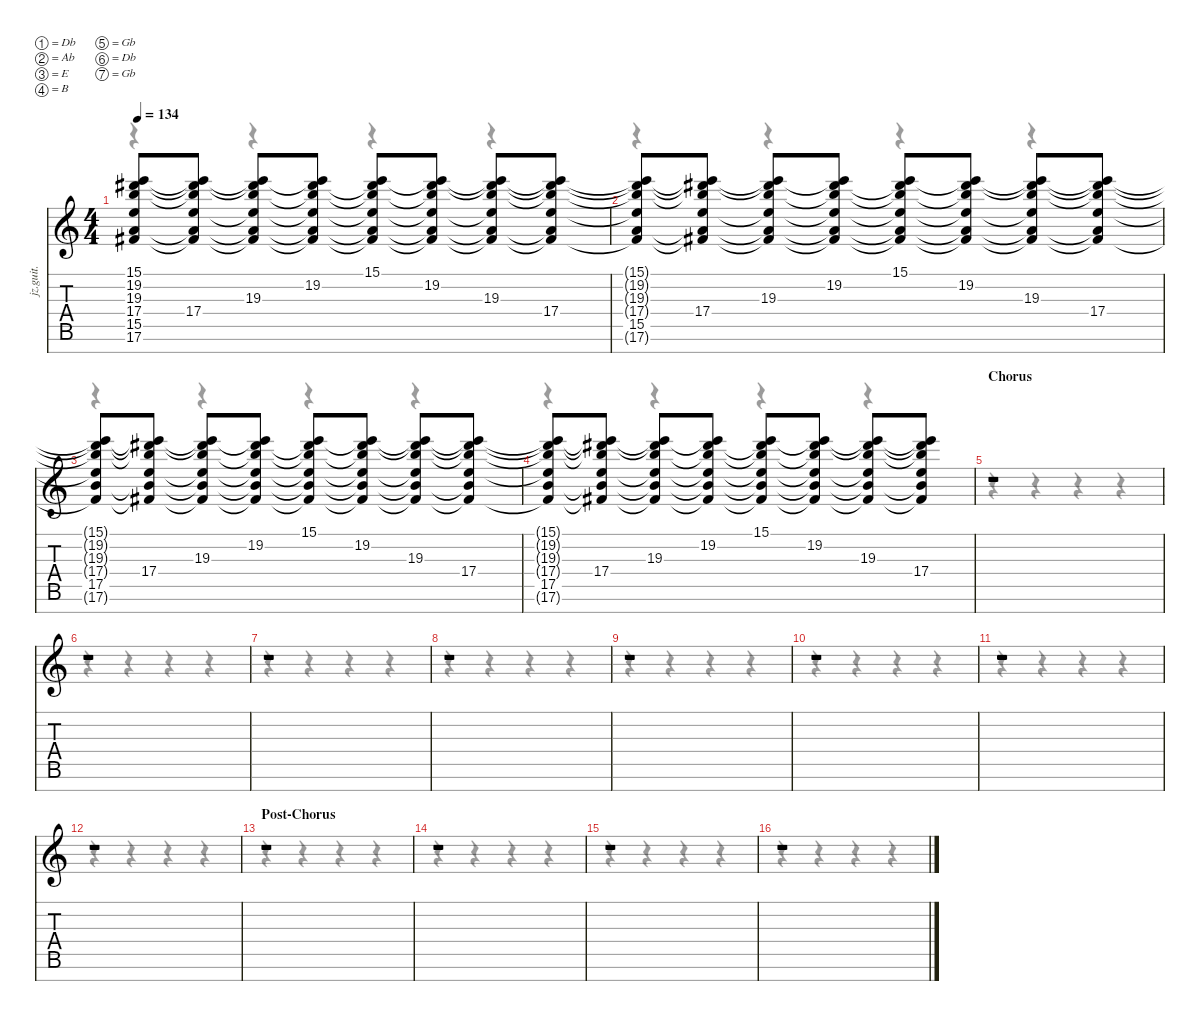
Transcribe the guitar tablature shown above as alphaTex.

\defaultSystemsLayout 4
\hideDynamics
\bracketExtendMode nobrackets
\track ("Clean Guitar" "jz.guit.") {instrument electricguitarjazz}
\staff {score tabs}
\tuning (Db4 Ab3 E3 B2 Gb2 Db2 Gb1)
\voice
\ts (4 4)
\tempo 134
\clef g2
\ks c
(15.1{t} 19.2{t acc #} 19.3{t} 17.4{t} 15.5 17.6{t acc #}).8{dy f} (15.1{t} 19.2{t acc #} 19.3{t} 17.4 15.5{t} 17.6{t acc #}).8 (15.1{t} 19.2{t acc #} 19.3 17.4{t} 15.5{t} 17.6{t acc #}).8 (15.1{t} 19.2{acc #} 19.3{t} 17.4{t} 15.5{t} 17.6{t acc #}).8 (15.1 19.2{t acc #} 19.3{t} 17.4{t} 15.5{t} 17.6{t acc #}).8 (15.1{t} 19.2{acc #} 19.3{t} 17.4{t} 15.5{t} 17.6{t acc #}).8 (15.1{t} 19.2{t acc #} 19.3 17.4{t} 15.5{t} 17.6{t acc #}).8 (15.1{t} 19.2{t acc #} 19.3{t} 17.4 15.5{t} 17.6{t acc #}).8 |
(15.1{t} 19.2{t acc #} 19.3{t} 17.4{t} 15.5 17.6{t acc #}).8 (15.1{t} 19.2{t acc #} 19.3{t} 17.4 15.5{t} 17.6{t acc #}).8 (15.1{t} 19.2{t acc #} 19.3 17.4{t} 15.5{t} 17.6{t acc #}).8 (15.1{t} 19.2{acc #} 19.3{t} 17.4{t} 15.5{t} 17.6{t acc #}).8 (15.1 19.2{t acc #} 19.3{t} 17.4{t} 15.5{t} 17.6{t acc #}).8 (15.1{t} 19.2{acc #} 19.3{t} 17.4{t} 15.5{t} 17.6{t acc #}).8 (15.1{t} 19.2{t acc #} 19.3 17.4{t} 15.5{t} 17.6{t acc #}).8 (15.1{t} 19.2{t acc #} 19.3{t} 17.4 15.5{t} 17.6{t acc #}).8 |
(15.1{t} 19.2{t acc #} 19.3{t} 17.4{t} 17.5 17.6{t acc #}).8 (15.1{t} 19.2{t acc #} 19.3{t} 17.4 17.5{t} 17.6{t acc #}).8 (15.1{t} 19.2{t acc #} 19.3 17.4{t} 17.5{t} 17.6{t acc #}).8 (15.1{t} 19.2{acc #} 19.3{t} 17.4{t} 17.5{t} 17.6{t acc #}).8 (15.1 19.2{t acc #} 19.3{t} 17.4{t} 17.5{t} 17.6{t acc #}).8 (15.1{t} 19.2{acc #} 19.3{t} 17.4{t} 17.5{t} 17.6{t acc #}).8 (15.1{t} 19.2{t acc #} 19.3 17.4{t} 17.5{t} 17.6{t acc #}).8 (15.1{t} 19.2{t acc #} 19.3{t} 17.4 17.5{t} 17.6{t acc #}).8 |
(15.1{t} 19.2{t acc #} 19.3{t} 17.4{t} 17.5 17.6{t acc #}).8 (15.1{t} 19.2{t acc #} 19.3{t} 17.4 17.5{t} 17.6{t acc #}).8 (15.1{t} 19.2{t acc #} 19.3 17.4{t} 17.5{t} 17.6{t acc #}).8 (15.1{t} 19.2{acc #} 19.3{t} 17.4{t} 17.5{t} 17.6{t acc #}).8 (15.1 19.2{t acc #} 19.3{t} 17.4{t} 17.5{t} 17.6{t acc #}).8 (15.1{t} 19.2{acc #} 19.3{t} 17.4{t} 17.5{t} 17.6{t acc #}).8 (15.1{t} 19.2{t acc #} 19.3 17.4{t} 17.5{t} 17.6{t acc #}).8 (15.1{t} 19.2{t acc #} 19.3{t} 17.4 17.5{t} 17.6{t acc #}).8 |
\section ("" "Chorus")
r.1 |
r.1 |
r.1 |
r.1 |
r.1 |
r.1 |
r.1 |
r.1 |
\section ("" "Post-Chorus")
r.1 |
r.1 |
r.1 |
r.1
\voice
\clef g2
\ottava regular
\simile none
\ks c
r.4{dy mf} r.4 r.4 r.4 |
r.4 r.4 r.4 r.4 |
r.4 r.4 r.4 r.4 |
r.4 r.4 r.4 r.4 |
r.4 r.4 r.4 r.4 |
r.4 r.4 r.4 r.4 |
r.4 r.4 r.4 r.4 |
r.4 r.4 r.4 r.4 |
r.4 r.4 r.4 r.4 |
r.4 r.4 r.4 r.4 |
r.4 r.4 r.4 r.4 |
r.4 r.4 r.4 r.4 |
r.4 r.4 r.4 r.4 |
r.4 r.4 r.4 r.4 |
r.4 r.4 r.4 r.4 |
r.4 r.4 r.4 r.4
